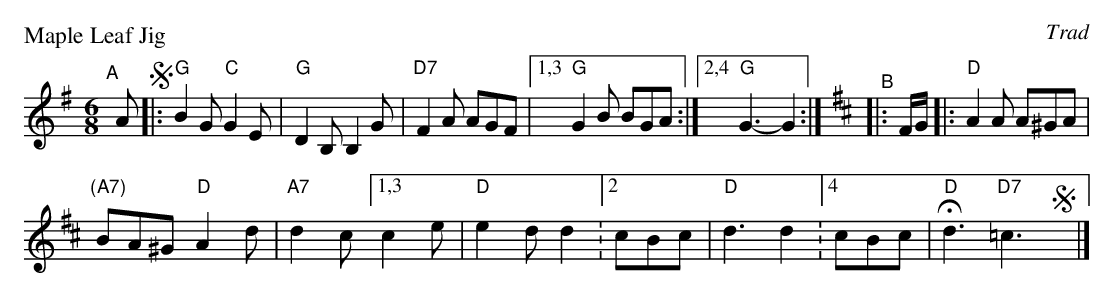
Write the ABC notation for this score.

X:1
P: Maple Leaf Jig
C: Trad
M: 6/8
L: 1/8
K: G
"^A"[|] A !segno!|:\
"G"B2G "C"G2E | "G"D2B, B,2G | "D7"F2A AGF |[1,3 \
"G"G2B BGA :|[2,4 "G"G3- G2 :|[K:D]\
"^B" |: F/G/ |: "D"A2A A^GA |
"(A7)"BA^G "D"A2d | "A7"d2c [1,3 c2e | "D"e2d d2 :[2\
cBc | "D"d3 d2 :[4 cBc | "D"Hd3 "D7"=c3 !segno!y|]
